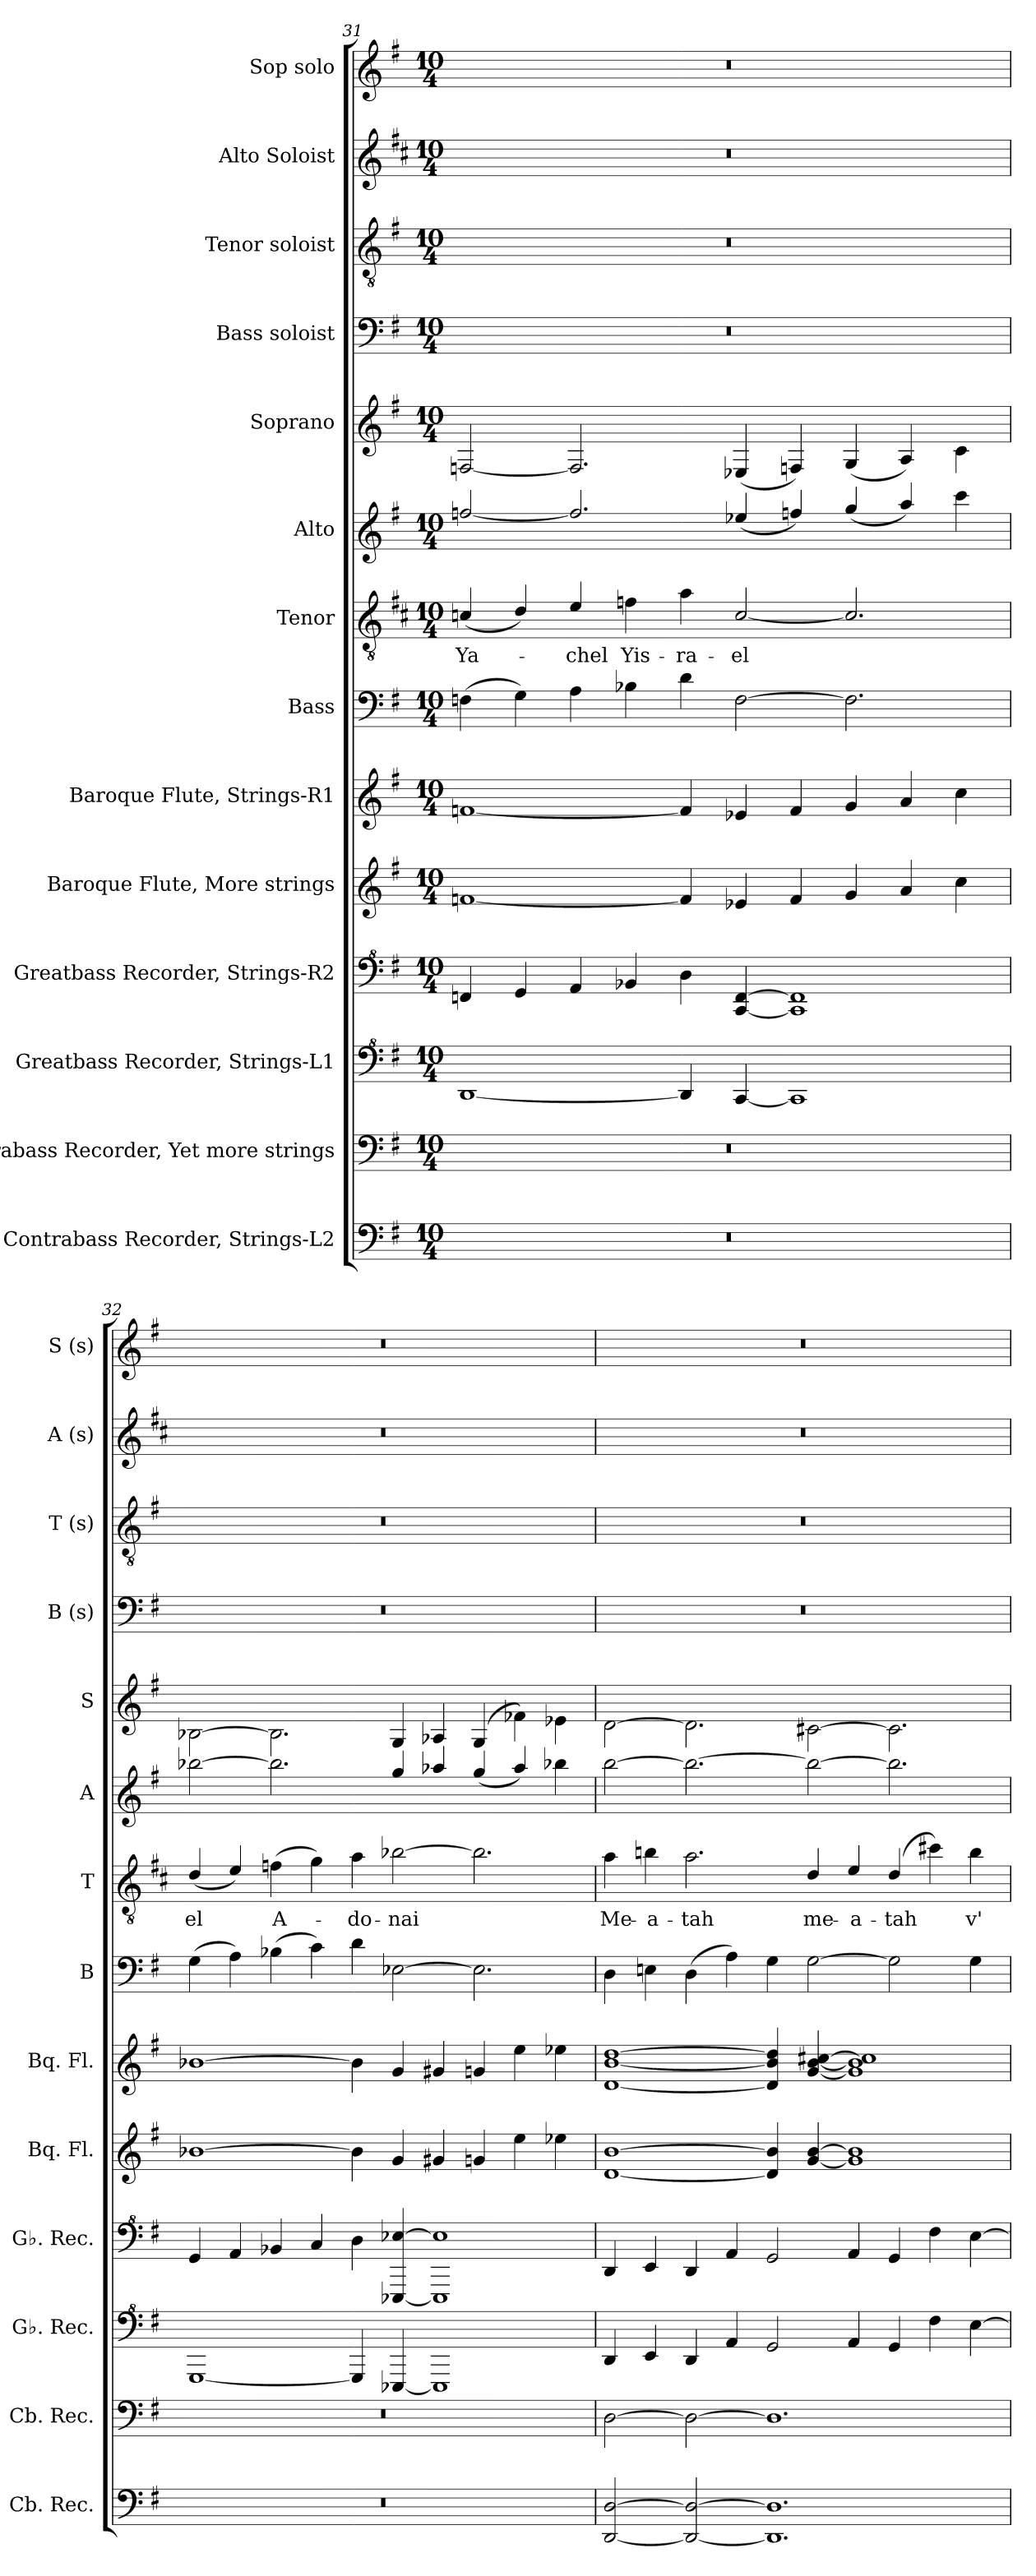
**kern	**kern	**kern	**kern	**kern	**kern	**kern	**kern	**text	**kern	**kern	**kern	**kern	**kern	**kern
*part14	*part13	*part12	*part11	*part10	*part9	*part8	*part7	*part7	*part6	*part5	*part4	*part3	*part2	*part1
*staff14	*staff13	*staff12	*staff11	*staff10	*staff9	*staff8	*staff7	*staff7	*staff6	*staff5	*staff4	*staff3	*staff2	*staff1
*I"Contrabass Recorder, Strings-L2	*I"Contrabass Recorder, Yet more strings	*I"Greatbass Recorder, Strings-L1	*I"Greatbass Recorder, Strings-R2	*I"Baroque Flute, More strings	*I"Baroque Flute, Strings-R1	*I"Bass	*I"Tenor	*	*I"Alto	*I"Soprano	*I"Bass soloist	*I"Tenor soloist	*I"Alto Soloist	*I"Sop solo
*I'Cb. Rec.	*I'Cb. Rec.	*I'Gb. Rec.	*I'Gb. Rec.	*I'Bq. Fl.	*I'Bq. Fl.	*I'B	*I'T	*	*I'A	*I'S	*I'B (s)	*I'T (s)	*I'A (s)	*I'S (s)
!!LO:PB:g=z
*clefF4	*clefF4	*clefF^4	*clefF^4	*clefG2	*clefG2	*clefF4	*clefGv2	*	*clefG2	*clefG2	*clefF4	*clefGv2	*clefG2	*clefG2
*	*	*	*	*	*	*	*ITrd4c7	*	*ITrd8c14	*ITrd-7c-12	*	*	*ITrd4c7	*
*k[f#]	*k[f#]	*k[f#]	*k[f#]	*k[f#]	*k[f#]	*k[f#]	*k[f#]	*	*k[f#]	*k[f#]	*k[f#]	*k[f#]	*k[f#]	*k[f#]
*M10/4	*M10/4	*M10/4	*M10/4	*M10/4	*M10/4	*M10/4	*M10/4	*	*M10/4	*M10/4	*M10/4	*M10/4	*M10/4	*M10/4
=31	=31	=31	=31	=31	=31	=31	=31	=31	=31	=31	=31	=31	=31	=31
2%5r	2%5r	[1D	4Fn/	[1fn	[1fn	(4Fn\	(4Fn/	Ya-	[2fn/	[2fn/	2%5r	2%5r	2%5r	2%5r
.	.	.	4G/	.	.	4G\)	4G/)	.	.	.	.	.	.	.
.	.	.	4A/	.	.	4A\	4A/	-chel	2.f/]	2.f/]	.	.	.	.
.	.	.	4B-X/	.	.	4B-X\	4B-X\	Yis-	.	.	.	.	.	.
.	.	4D/]	4d\	4f/]	4f/]	4d\	4d\	-ra-	.	.	.	.	.	.
.	.	[4C/	[4C/ [4F/	4e-X/	4e-X/	[2F\	[2F/	-el	(4e-X/	(4e-X/	.	.	.	.
.	.	1C]	1C] 1F]	4f/	4f/	.	.	.	4fn/)	4fn/)	.	.	.	.
.	.	.	.	4g/	4g/	2.F\]	2.F/]	.	(4g/	(4g/	.	.	.	.
.	.	.	.	4a/	4a/	.	.	.	4a/)	4a/)	.	.	.	.
.	.	.	.	4cc\	4cc\	.	.	.	4cc\	4cc\	.	.	.	.
=32	=32	=32	=32	=32	=32	=32	=32	=32	=32	=32	=32	=32	=32	=32
2%5r	2%5r	[1GG	4G/	[1b-X	[1b-X	(4G\	(4G/	el	[2b-X\	[2b-X\	2%5r	2%5r	2%5r	2%5r
.	.	.	4A/	.	.	4A\)	4A/)	.	.	.	.	.	.	.
.	.	.	4B-X/	.	.	(4B-X\	(4B-X\	A-	2.b-\]	2.b-\]	.	.	.	.
.	.	.	4c/	.	.	4c\)	4c\)	.	.	.	.	.	.	.
.	.	4GG/]	4d\	4b-\]	4b-\]	4d\	4d\	-do-	.	.	.	.	.	.
.	.	[4EE-X/	[4EE-X/ [4e-X/	4g/	4g/	[2E-X\	[2e-X\	-nai	4g/	4g/	.	.	.	.
.	.	1EE-]	1EE-] 1e-]	4g#X/	4g#X/	.	.	.	4a-X/	4a-X/	.	.	.	.
.	.	.	.	4gn/	4gn/	2.E-\]	2.e-\]	.	(4g/	(4g/	.	.	.	.
.	.	.	.	4ee\	4ee\	.	.	.	4a-/)	4ff-X\)	.	.	.	.
.	.	.	.	4ee-X\	4ee-X\	.	.	.	4b-X\	4ee-X\	.	.	.	.
=33	=33	=33	=33	=33	=33	=33	=33	=33	=33	=33	=33	=33	=33	=33
[2DD/ [2D/	[2D\	4D/	4D/	[1d [1b	[1d [1b [1dd	4D\	4d\	Me-	[2b\	[2dd\	2%5r	2%5r	2%5r	2%5r
.	.	4E/	4E/	.	.	4En\	4en\	-a-	.	.	.	.	.	.
2DD/_ 2D/_	2D\_	4D/	4D/	.	.	(4D\	2.d\	-tah	2.b\_	2.dd\]	.	.	.	.
.	.	4A/	4A/	.	.	4A\)	.	.	.	.	.	.	.	.
1.DD] 1.D]	1.D]	2G/	2G/	4d/] 4b/]	4d/] 4b/] 4dd/]	4G\	.	.	.	.	.	.	.	.
.	.	.	.	[4g/ [4b/	[4g/ [4b/ [4cc#X/	[2G\	4G/	me-	2b\_	[2cc#X\	.	.	.	.
.	.	4A/	4A/	1g] 1b]	1g] 1b] 1cc#]	.	4A/	-a-	.	.	.	.	.	.
.	.	4G/	4G/	.	.	2G\]	(4G/	-tah	2.b\]	2.cc#\]	.	.	.	.
.	.	4f#\	4f#\	.	.	.	4f#X\)	.	.	.	.	.	.	.
.	.	[4e\	[4e\	.	.	4G\	4e\	v'-	.	.	.	.	.	.
=	=	=	=	=	=	=	=	=	=	=	=	=	=	=
*-	*-	*-	*-	*-	*-	*-	*-	*-	*-	*-	*-	*-	*-	*-
